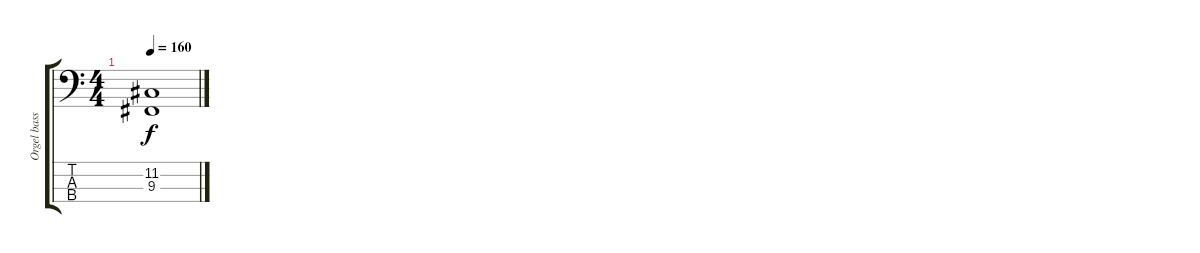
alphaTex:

\track ("Orgel bass" "Orgel bass") {instrument reedorgan}
\staff {score tabs}
\tuning (G2 D2 A1 E1) {hide}
\ts (4 4)
\tempo 160
\clef f4
\ks c
(11.2{t} 9.3{t}).1{dy f}
